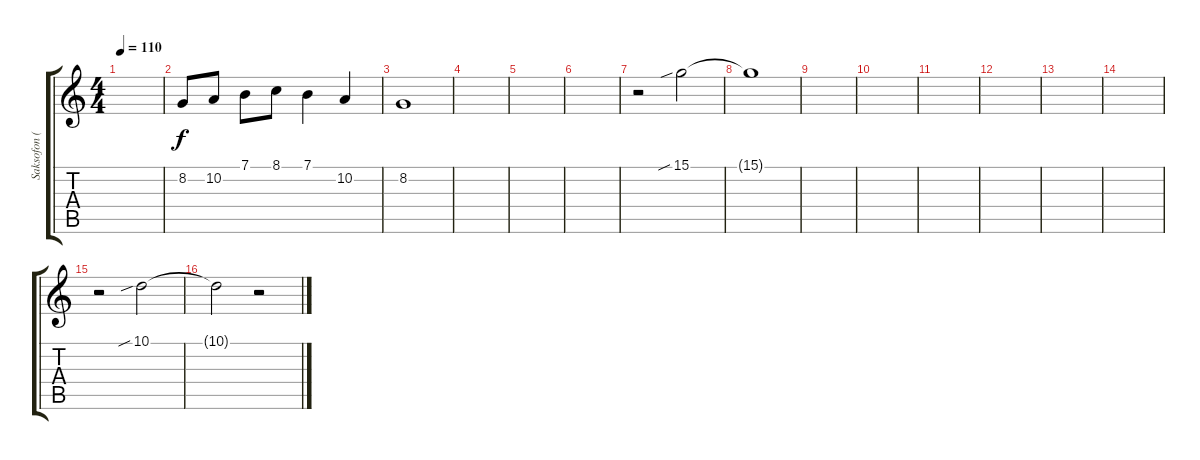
\track ("Saksofon (solo)" "Saksofon (") {instrument altosax}
\staff {score tabs}
\tuning (E4 B3 G3 D3 A2 E2) {hide}
\ts (4 4)
\tempo 110
\clef g2
\ks c
|
8.2.8 10.2.8 7.1.8 8.1.8 7.1.4 10.2.4 |
8.2.1 |
|
|
|
r.2 15.1{sib}.2 |
15.1{t}.1{volume 0} |
|
|
|
|
|
|
r.2 10.1{sib}.2 |
10.1{t}.2 r.2
